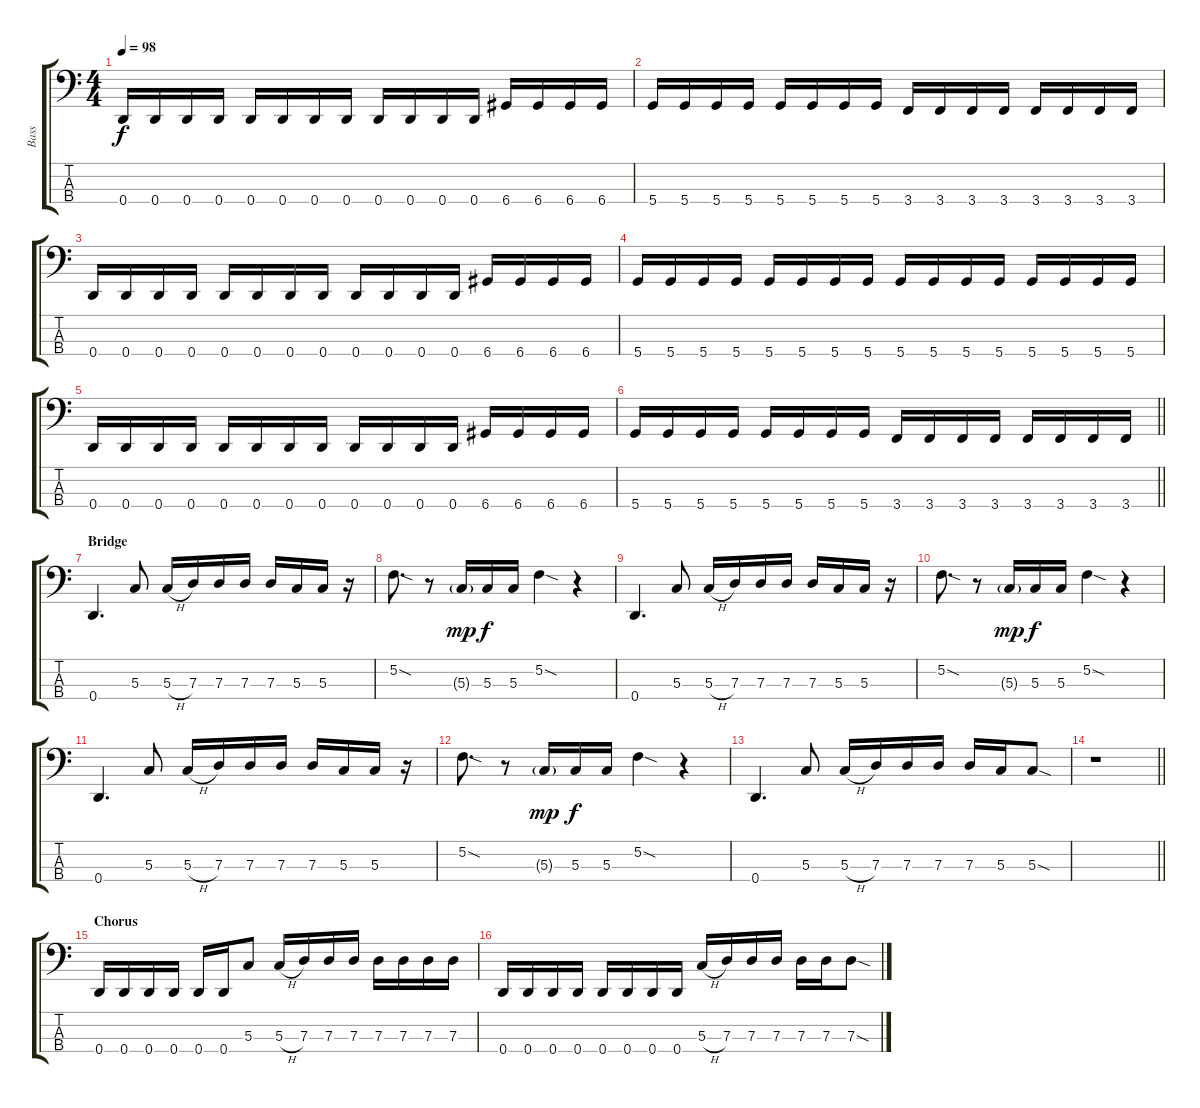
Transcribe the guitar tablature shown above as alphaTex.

\track ("Bass" "Bass") {instrument electricbassfinger}
\staff {score tabs}
\tuning (F2 C2 G1 D1) {hide}
\ts (4 4)
\tempo 98
\clef f4
\ks c
0.4.16{dy f} 0.4.16 0.4.16 0.4.16 0.4.16 0.4.16 0.4.16 0.4.16 0.4.16 0.4.16 0.4.16 0.4.16 6.4.16 6.4.16 6.4.16 6.4.16 |
5.4.16 5.4.16 5.4.16 5.4.16 5.4.16 5.4.16 5.4.16 5.4.16 3.4.16 3.4.16 3.4.16 3.4.16 3.4.16 3.4.16 3.4.16 3.4.16 |
0.4.16 0.4.16 0.4.16 0.4.16 0.4.16 0.4.16 0.4.16 0.4.16 0.4.16 0.4.16 0.4.16 0.4.16 6.4.16 6.4.16 6.4.16 6.4.16 |
5.4.16 5.4.16 5.4.16 5.4.16 5.4.16 5.4.16 5.4.16 5.4.16 5.4.16 5.4.16 5.4.16 5.4.16 5.4.16 5.4.16 5.4.16 5.4.16 |
0.4.16 0.4.16 0.4.16 0.4.16 0.4.16 0.4.16 0.4.16 0.4.16 0.4.16 0.4.16 0.4.16 0.4.16 6.4.16 6.4.16 6.4.16 6.4.16 |
\barLineRight lightlight
5.4.16 5.4.16 5.4.16 5.4.16 5.4.16 5.4.16 5.4.16 5.4.16 3.4.16 3.4.16 3.4.16 3.4.16 3.4.16 3.4.16 3.4.16 3.4.16 |
\section ("" "Bridge")
0.4.4{d} 5.3.8 5.3{h}.16 7.3.16 7.3.16 7.3.16 7.3.16 5.3.16 5.3.16 r.16 |
5.2{sod}.8{d} r.8 5.3{g}.16{dy mp} 5.3.16{dy f} 5.3.16 5.2{sod}.4 r.4 |
0.4.4{d} 5.3.8 5.3{h}.16 7.3.16 7.3.16 7.3.16 7.3.16 5.3.16 5.3.16 r.16 |
5.2{sod}.8{d} r.8 5.3{g}.16{dy mp} 5.3.16{dy f} 5.3.16 5.2{sod}.4 r.4 |
0.4.4{d} 5.3.8 5.3{h}.16 7.3.16 7.3.16 7.3.16 7.3.16 5.3.16 5.3.16 r.16 |
5.2{sod}.8{d} r.8 5.3{g}.16{dy mp} 5.3.16{dy f} 5.3.16 5.2{sod}.4 r.4 |
0.4.4{d} 5.3.8 5.3{h}.16 7.3.16 7.3.16 7.3.16 7.3.16 5.3.16 5.3{sod}.8 |
\barLineRight lightlight
r.1 |
\section ("" "Chorus")
0.4.16 0.4.16 0.4.16 0.4.16 0.4.16 0.4.16 5.3.8 5.3{h}.16 7.3.16 7.3.16 7.3.16 7.3.16 7.3.16 7.3.16 7.3.16 |
0.4.16 0.4.16 0.4.16 0.4.16 0.4.16 0.4.16 0.4.16 0.4.16 5.3{h}.16 7.3.16 7.3.16 7.3.16 7.3.16 7.3.16 7.3{sod}.8
